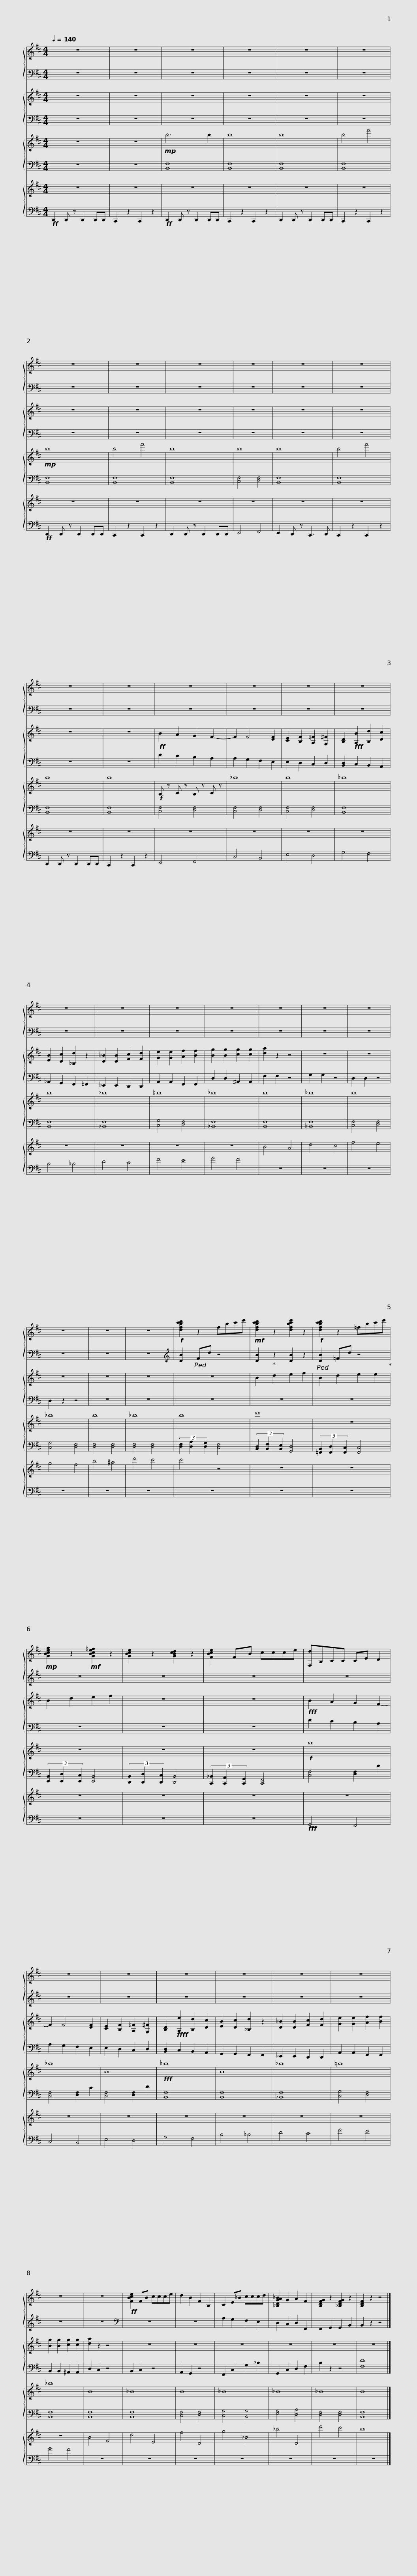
X:1
%%score { 1 | 2 } { 3 | 4 } { 5 | 6 } { 7 | 8 }
L:1/8
Q:1/4=140
M:4/4
I:linebreak $
K:D
V:1 treble
V:2 bass
V:3 treble
V:4 bass
V:5 treble
V:6 bass
V:7 treble
V:8 bass
V:1
 z8 | z8 | z8 | z8 |$ z8 | %5
 z8 | z8 | z8 | z8 | z8 |$ %10
 z8 | z8 | z8 | z8 | z8 | %15
 z8 |$ z8 | z8 | z8 | z8 | %20
 z8 | z8 | z8 |$ z8 | z8 | %25
 z8 | z8 | z8 |!f! [dfbc'd']2 z2 fbc'e' |!mf! [dfbc'd']2 z2 [dfbc'e']2 z2 |$ %30
!f! [dfbc'd']2 z2 =fbc'e' |!mp! [GBceg]2 z2!mf! [GBce=f]2 z2 | [GBce]2 z2 [GBcd]2 z2 | [FBce]2 FB ccce |$ [F,d]B,CC CE D2 | %35
 z8 | z8 | z8 | z8 | z8 |$ %40
 z8 | z8 | z8 |!ff! [FBce]2 FB ccce | d2 B2 F2 B,2 | %45
 C2 E_B cccd | [_B,DGA_B]2 G2 A2 F2 |$ [B,DFG]2 z2 [_B,DFG]2 z2 | [B,DF]2 z2 z4 |] %49
V:2
 z8 | z8 | z8 | z8 |$ z8 | %5
 z8 | z8 | z8 | z8 | z8 |$ %10
 z8 | z8 | z8 | z8 | z8 | %15
 z8 |$ z8 | z8 | z8 | z8 | %20
 z8 | z8 | z8 |$ z8 | z8 | %25
 z8 | z8 | z8 |[K:treble] [DB]2!ped! Fd z4 | [DB]2!ped-up! z2 [DB]2 z2 |$ %30
!ped! [DB]2 =Fd z4!ped-up! | z8 | z8 | z8 |$ z8 | %35
 z8 | z8 | z8 | z8 | z8 |$ %40
 z8 | z8 | z8 |[K:bass] z8 | z8 | %45
 A,2 G,2 F,2 E,2 | D,2 C,2 D,2 F,,2 |$ F,,2 G,,2 G,,2 B,,2 | B,,2 z2 z4 |] %49
V:3
 z8 | z8 | z8 | z8 |$ z8 | %5
 z8 | z8 | z8 | z8 | z8 |$ %10
 z8 | z8 | z8 | z8 |!ff! B2 A2 G2 F2- | %15
 F2 F4 [DF]2 |$ [CE]2 [B,F]2 [A,=F]2 [G,^F]2 | [B,D]2!fff! [A,B]2 [B,d]2 [Dc]2 | [EB]2 [Dc]2 [_B,d]2 z2 | [D_B]2 [DB]2 [Fc]2 [Fd]2 | %20
 [Ge]2 [Ge]2 [Af]2 [Bf]2 | [Bg]2 [Bg]2 [cg]2 [cg]2 | [da]2 z2 z4 |$ z8 | z8 | %25
 z8 | z8 | z8 | z8 | B2 d2 e2 f2 |$ %30
 B2 d2 e2 e2 | B2 d2 e2 f2 | z8 | z8 |$!fff! B2 A2 G2 F2- | %35
 F2 F4 [DF]2 | [CE]2 [B,F]2 [A,=F]2 [G,^F]2 | [B,D]2!ffff! [A,e]2 [B,d]2 [Dc]2 | [EB]2 [Dc]2 [_B,d]2 z2 | [D_B]2 [DB]2 [Fc]2 [Fd]2 |$ %40
 [Ge]2 [Ge]2 [Af]2 [Bf]2 | [Bg]2 [Bg]2 [cg]2 [cg]2 | [da]2 z2 z4 | z8 | z8 | %45
 z8 | z8 |$ z8 | z8 |] %49
V:4
 z8 | z8 | z8 | z8 |$ z8 | %5
 z8 | z8 | z8 | z8 | z8 |$ %10
 z8 | z8 | z8 | z8 | D2 C2 B,2 A,2 | %15
 A,2 G,2 F,2 E,2 |$ E,2 D,2 C,2 D,2 | [B,,D,]2 C,2 B,,2 A,,2 | _A,,2 G,,2 F,,2 =F,,2 | _E,,2 E,,2 D,,2 D,,2 | %20
 A,,2 A,,2 F,,2 F,,2 | D,2 D,2 ^A,,2 A,,2 | F,2 F,2 z4 |$ G,2 G,2 z4 | D,2 D,2 z4 | %25
 D,2 z2 z4 | z8 | z8 | z8 | z8 |$ %30
 z8 | z8 | z8 | z8 |$ D2 C2 B,2 A,2 | %35
 A,2 G,2 F,2 E,2 | E,2 D,2 C,2 D,2 | [B,,D,]2 C,2 B,,2 A,,2 | G,,2 G,,2 F,,2 F,,2 | _E,,2 E,,2 D,,2 D,,2 |$ %40
 A,,2 A,,2 F,,2 F,,2 | B,,2 B,,2 ^A,,2 A,,2 | D,2 C,2 z4 | B,,2 C,2 z4 | A,,2 G,,2 z4 | %45
 F,,2 C,2 G,2 _B,2 | G,,2 C,2 D,2 F,2 |$ B,2 z2 z4 | [F,D]8 |] %49
V:5
 z8 | z8 |!mp! b6 b2 | b8 |$ b8 | %5
 b4 f'4 |!mp! b8 | b4 f'4 | b8 | b8 |$ %10
 b8 | b4 f'4 | b8 | b8 |!f! B, z C z B, z C z | %15
 _b8 |$ b8 | _b8 | b8 | _b8 | %20
 =b8 | _b8 | b8 |$ _b8 | b8 | %25
 _b8 | b8 | _b8 | b8 | d'8 |$ %30
 z8 | z8 | z8 | z8 |$!f! b8 | %35
 _b8 | B8 |!fff! _b8 | B8 | _b8 |$ %40
 =b8 | _b8 | B8 | _B8 | B8 | %45
 _B8 | _B8 |$ _B8 | B8 |] %49
V:6
 z8 | z8 | [B,,F,]8 | [B,,F,]8 |$ [B,,F,]8 | %5
 [B,,F,]8 | [B,,F,]8 | [B,,F,]8 | [B,,F,]8 | [C,F,]4 [D,F,]4 |$ %10
 [B,,F,]8 | [B,,F,]8 | [B,,F,]8 | [B,,F,]8 | [C,F,]4 [D,F,]4 | %15
 [C,F,]4 [D,F,]4 |$ [C,F,]4 [D,F,]4 | [B,,F,]8 | [B,,F,]8 | [_B,,F,]8 | %20
 [C,G,]4 [D,F,]4 | [_B,,F,]8 | [B,,F,]8 |$ [_B,,F,]8 | [C,F,]4 [D,F,]4 | %25
 [C,G,]4 [D,F,]4 | [D,F,]4 [D,F,]4 | [D,F,]4 [D,F,]4 | (3[D,F,]2 [D,A,]2 [D,G,]2 [C,F,]4 | (3[B,,D,]2 [B,,F,]2 [B,,E,]2 [G,,D,]4 |$ %30
 (3[=F,,B,,]2 [F,,D,]2 [F,,C,]2 [F,,C,]4 | (3[E,,B,,]2 [E,,D,]2 [E,,C,]2 [E,,B,,]4 | (3[D,,B,,]2 [D,,D,]2 [D,,C,]2 [D,,B,,]4 | (3[C,,_B,,]2 [C,,A,,]2 [C,,G,,]2 [C,,F,,]4 |$ [C,F,]4 [D,F,]2 D2 | %35
 [C,F,]4 [D,F,]2 C2 | [C,F,]4 [D,F,]2 D2 | [B,,F,]8 | [B,,F,]8 | [_B,,F,]8 |$ %40
 [C,G,]4 [D,F,]4 | [B,,F,]8 | [B,,F,]8 | [B,,F,]8 | [C,F,]4 [D,F,]4 | %45
 [C,G,]4 [B,,G,]4 | [E,G,]4 [D,A,]4 |$ [D,F,]4 [D,F,]4 | [B,,F,]8 |] %49
V:7
 z8 | z8 | z8 | z8 |$ z8 | %5
 z8 | z8 | z8 | z8 | z8 |$ %10
 z8 | z8 | z8 | z8 | z8 | %15
 z8 |$ z8 | z8 | z8 | z8 | %20
 z8 | z8 | B4 A4 |$ d4 c4 | f4 e4 | %25
 g4 f4 | b4 ^a4 | d'4 c'4 | c'4 z4 | z8 |$ %30
 z8 | z8 | z8 | z8 |$ z8 | %35
 z8 | z8 | z8 | z8 | z8 |$ %40
 z8 | z8 | B4 F4 | d4 E4 | f4 D4 | %45
 g4 _B4 | _b4 D4 |$ d'4 c'4 | b8 |] %49
V:8
!ff! D,,2 D,, z D,,2 D,,D,, | C,,2 z2 C,,2 z2 |!ff! D,,2 D,, z D,,2 D,,D,, | C,,2 z2 C,,2 z2 |$ D,,2 D,, z D,,2 D,,D,, | %5
 C,,2 z2 C,,2 z2 |!ff! D,,2 D,, z D,,2 D,,D,, | C,,2 z2 C,,2 z2 | D,,2 D,, z D,,2 D,,D,, | E,,4 F,,4 |$ %10
 E,,2 D,, z C,,3 D,, | C,,2 z2 C,,2 z2 | D,,2 D,, z D,,2 D,,D,, | C,,2 z2 C,,2 z2 | E,,4 F,,4 | %15
 C,4 B,,4 |$ E,4 D,4 | G,4 F,4 | B,4 _B,4 | D4 C4 | %20
 F4 E4 | G4 F4 | z8 |$ z8 | z8 | %25
 z8 | z8 | z8 | z8 | z8 |$ %30
 z8 | z8 | z8 | z8 |$!fff! G,,4 F,,4 | %35
 C,4 B,,4 | E,4 D,4 | G,4 F,4 | B,4 _B,4 | D4 C4 |$ %40
 F4 E4 | G4 F4 | z8 | z8 | z8 | %45
 z8 | z8 |$ z8 | z8 |] %49
